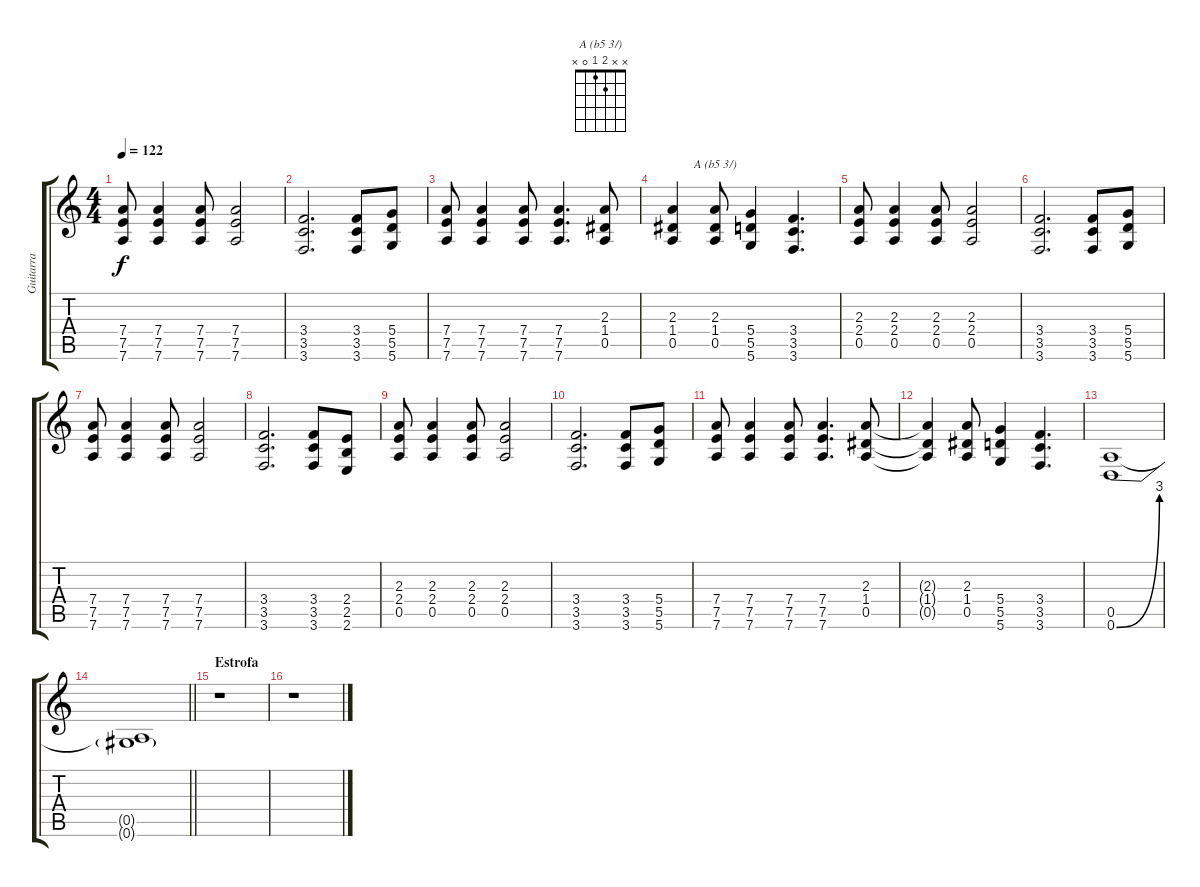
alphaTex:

\track ("Guitarra" "Guitarra") {instrument distortionguitar}
\staff {score tabs}
\tuning (E4 B3 G3 D3 A2 D2) {hide}
\chord ("A (b5 3/)" x x 2 1 0 x)
\ts (4 4)
\tempo 122
\clef g2
\ks c
(7.4 7.5 7.6).8{dy f} (7.4 7.5 7.6).4 (7.4 7.5 7.6).8 (7.4 7.5 7.6).2 |
(3.4 3.5 3.6).2{d} (3.4 3.5 3.6).8 (5.4 5.5 5.6).8 |
(7.4 7.5 7.6).8 (7.4 7.5 7.6).4 (7.4 7.5 7.6).8 (7.4 7.5 7.6).4{d} (2.3 1.4 0.5).8 |
(2.3 1.4 0.5).4 (2.3 1.4 0.5).8{ch "A (b5 3/)"} (5.4 5.5 5.6).4 (3.4 3.5 3.6).4{d} |
(2.3 2.4 0.5).8 (2.3 2.4 0.5).4 (2.3 2.4 0.5).8 (2.3 2.4 0.5).2 |
(3.4 3.5 3.6).2{d} (3.4 3.5 3.6).8 (5.4 5.5 5.6).8 |
(7.4 7.5 7.6).8 (7.4 7.5 7.6).4 (7.4 7.5 7.6).8 (7.4 7.5 7.6).2 |
(3.4 3.5 3.6).2{d} (3.4 3.5 3.6).8 (2.4 2.5 2.6).8 |
(2.3 2.4 0.5).8 (2.3 2.4 0.5).4 (2.3 2.4 0.5).8 (2.3 2.4 0.5).2 |
(3.4 3.5 3.6).2{d} (3.4 3.5 3.6).8 (5.4 5.5 5.6).8 |
(7.4 7.5 7.6).8 (7.4 7.5 7.6).4 (7.4 7.5 7.6).8 (7.4 7.5 7.6).4{d} (2.3 1.4 0.5).8 |
(2.3{t} 1.4{t} 0.5{t}).4 (2.3 1.4 0.5).8 (5.4 5.5 5.6).4 (3.4 3.5 3.6).4{d} |
(0.5 0.6{be (bend 0 0 60 12)}).1 |
\barLineRight lightlight
(0.5{t} 0.6{t}).1 |
\section ("" "Estrofa")
r.1 |
r.1
